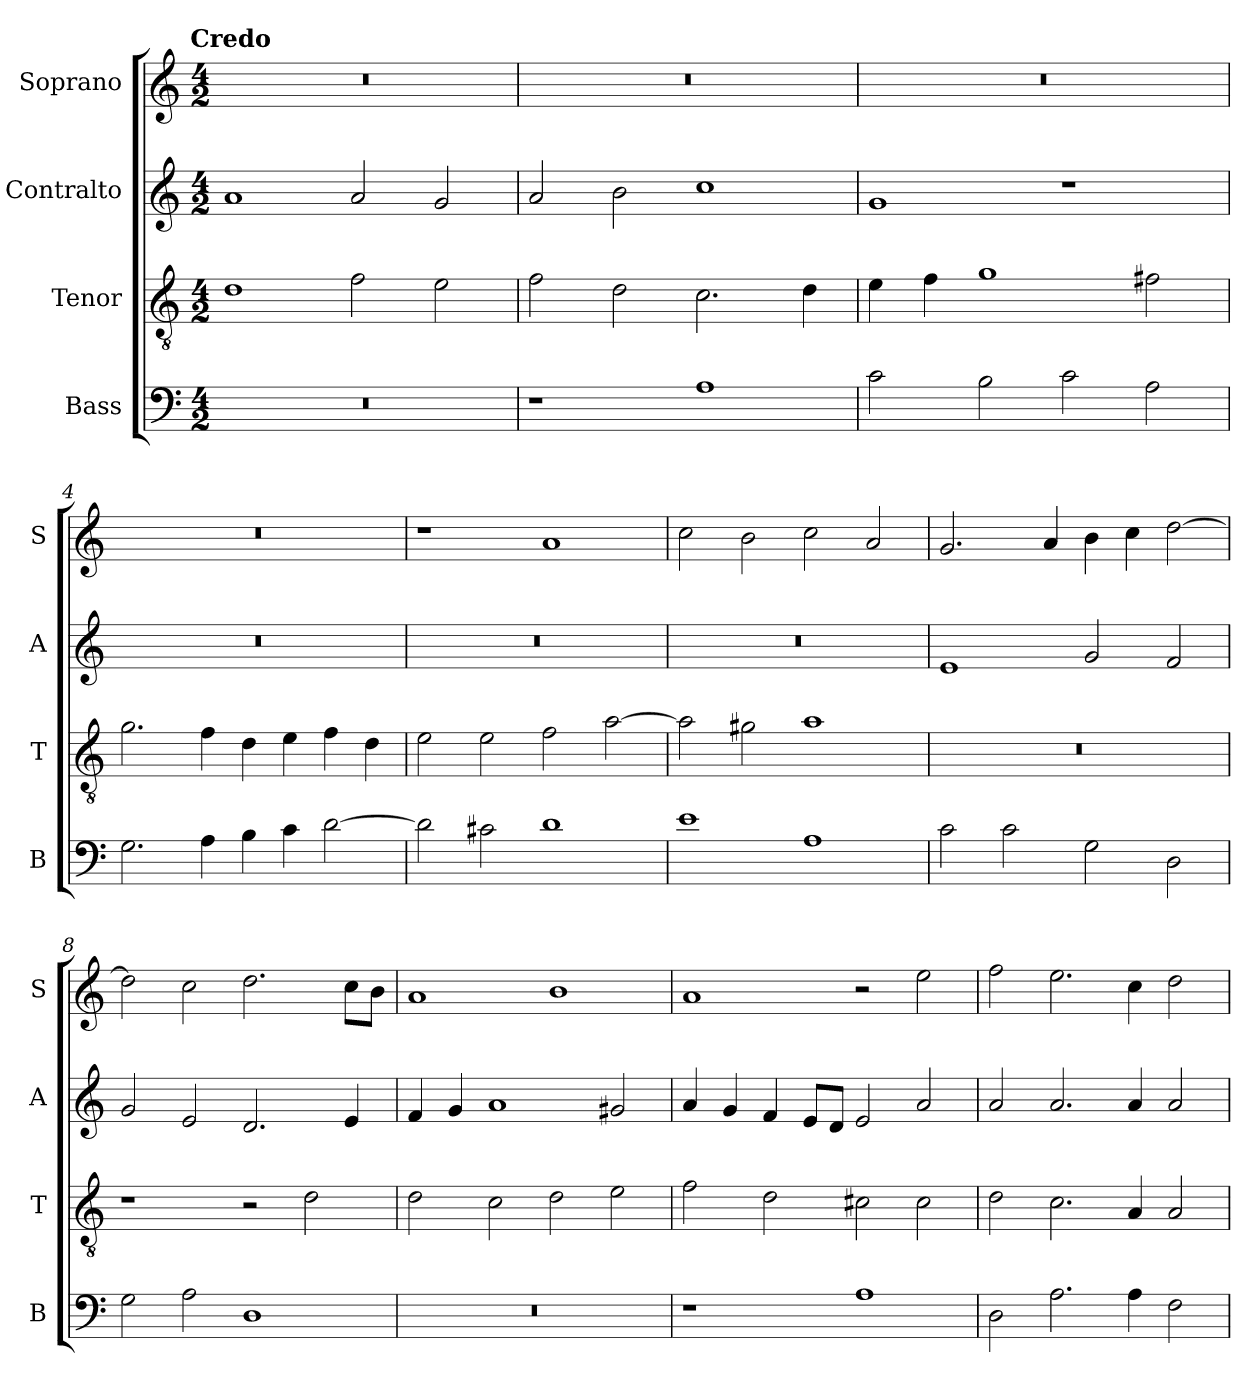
**kern	**kern	**kern	**kern
*part4	*part3	*part2	*part1
*staff4	*staff3	*staff2	*staff1
*I"Bass	*I"Tenor	*I"Contralto	*I"Soprano
*I'B	*I'T	*I'A	*I'S
*clefF4	*clefGv2	*clefG2	*clefG2
*k[]	*k[]	*k[]	*k[]
*D:dor	*D:dor	*D:dor	*D:dor
!!LO:TX:omd:t=Credo
*M4/2	*M4/2	*M4/2	*M4/2
=1	=1	=1	=1
0r	1d	1a	0r
.	2f	2a	.
.	2e	2g	.
=2	=2	=2	=2
1r	2f	2a	0r
.	2d	2b	.
1A	2.c	1cc	.
.	4d	.	.
=3	=3	=3	=3
2c	4e	1g	0r
.	4f	.	.
2B	1g	.	.
2c	.	1r	.
2A	2f#X	.	.
=4	=4	=4	=4
2.G	2.g	0r	0r
4A	4f	.	.
4B	4d	.	.
4c	4e	.	.
[2d	4f	.	.
.	4d	.	.
=5	=5	=5	=5
2d]	2e	0r	1r
2c#X	2e	.	.
1d	2f	.	1a
.	[2a	.	.
=6	=6	=6	=6
1e	2a]	0r	2cc
.	2g#X	.	2b
1A	1a	.	2cc
.	.	.	2a
=7	=7	=7	=7
2c	0r	1e	2.g
2c	.	.	.
.	.	.	4a
2G	.	2g	4b
.	.	.	4cc
2D	.	2f	[2dd
=8	=8	=8	=8
2G	1r	2g	2dd]
2A	.	2e	2cc
1D	2r	2.d	2.dd
.	2d	.	.
.	.	4e	8cc\L
.	.	.	8b\J
=9	=9	=9	=9
0r	2d	4f	1a
.	.	4g	.
.	2c	1a	.
.	2d	.	1b
.	2e	2g#X	.
=10	=10	=10	=10
1r	2f	4a	1a
.	.	4g	.
.	2d	4f	.
.	.	8e/L	.
.	.	8d/J	.
1A	2c#X	2e	2r
.	2c#	2a	2ee
=11	=11	=11	=11
2D	2d	2a	2ff
2.A	2.c	2.a	2.ee
4A	4A	4a	4cc
2F	2A	2a	2dd
=	=	=	=
*-	*-	*-	*-
